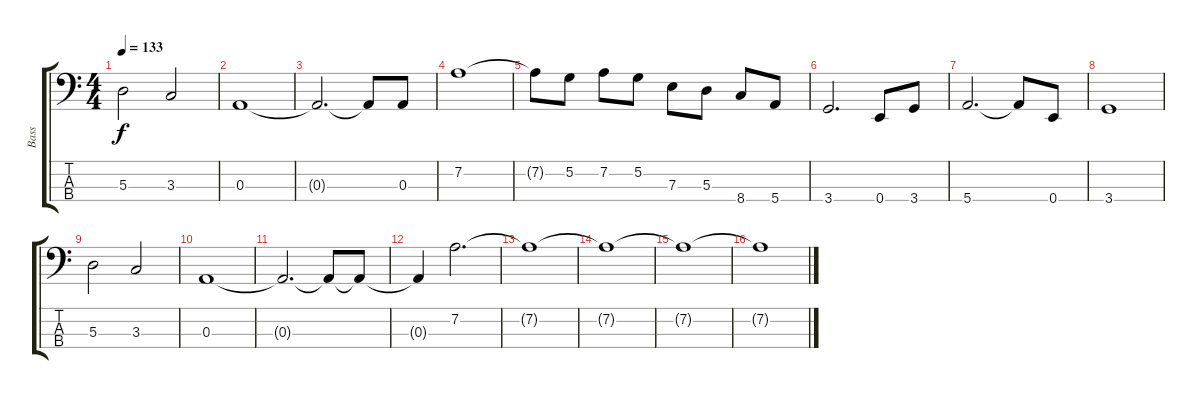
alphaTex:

\track ("Bass" "Bass") {instrument electricbassfinger}
\staff {score tabs}
\tuning (G2 D2 A1 E1) {hide}
\ts (4 4)
\tempo 133
\clef f4
\ks c
5.3.2{dy f} 3.3.2 |
0.3.1 |
0.3{t}.2{d} 0.3{t}.8 0.3.8 |
7.2.1 |
7.2{t}.8 5.2.8 7.2.8 5.2.8 7.3.8 5.3.8 8.4.8 5.4.8 |
3.4.2{d} 0.4.8 3.4.8 |
5.4.2{d} 5.4{t}.8 0.4.8 |
3.4.1 |
5.3.2 3.3.2 |
0.3.1 |
0.3{t}.2{d} 0.3{t}.8 0.3{t}.8 |
0.3{t}.4 7.2.2{d} |
7.2{t}.1 |
7.2{t}.1 |
7.2{t}.1 |
7.2{t}.1
